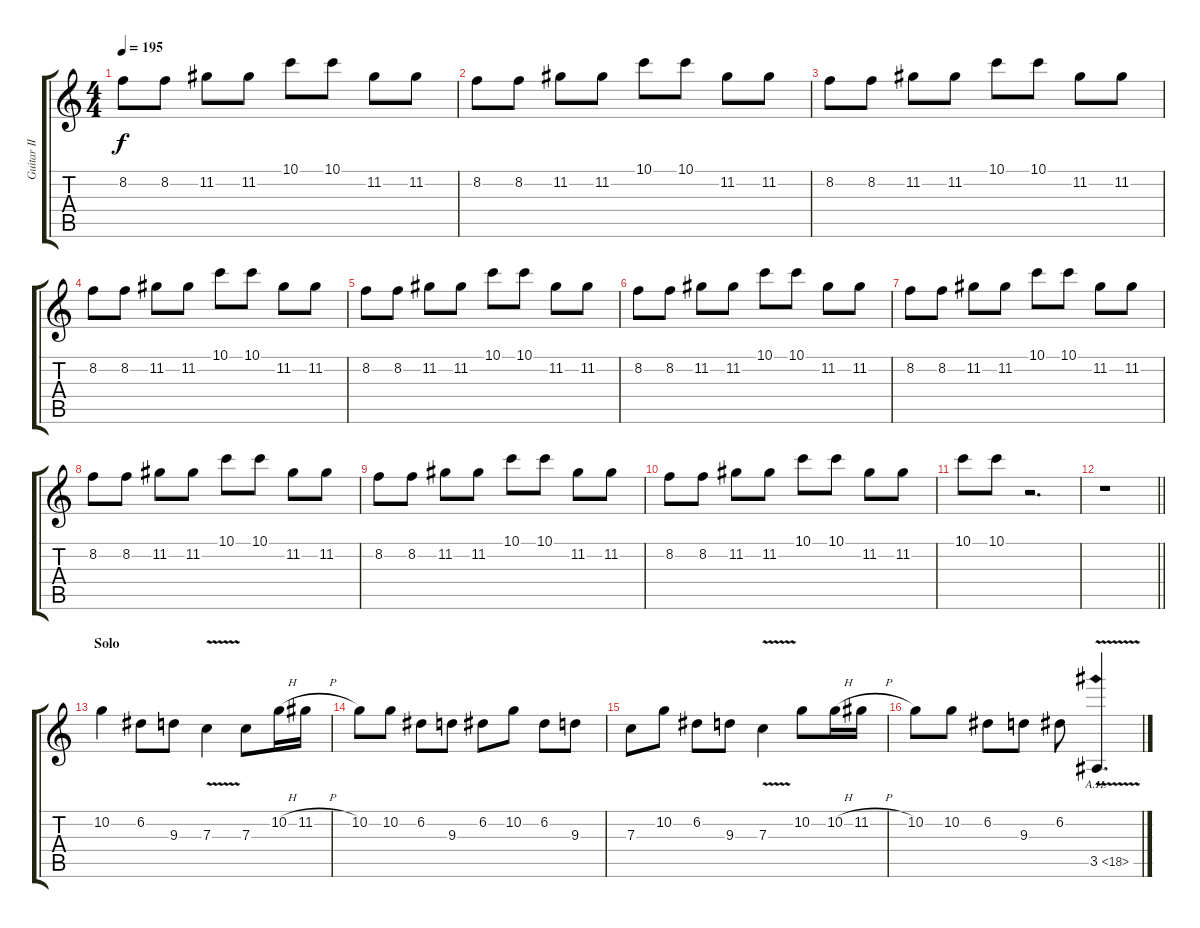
\track ("Guitar II" "Guitar II") {instrument distortionguitar}
\staff {score tabs}
\tuning (D4 A3 F3 C3 G2 C2) {hide}
\ts (4 4)
\tempo 195
\clef g2
\ks c
8.2.8{dy f} 8.2.8 11.2.8 11.2.8 10.1.8 10.1.8 11.2.8 11.2.8 |
8.2.8 8.2.8 11.2.8 11.2.8 10.1.8 10.1.8 11.2.8 11.2.8 |
8.2.8 8.2.8 11.2.8 11.2.8 10.1.8 10.1.8 11.2.8 11.2.8 |
8.2.8 8.2.8 11.2.8 11.2.8 10.1.8 10.1.8 11.2.8 11.2.8 |
8.2.8 8.2.8 11.2.8 11.2.8 10.1.8 10.1.8 11.2.8 11.2.8 |
8.2.8 8.2.8 11.2.8 11.2.8 10.1.8 10.1.8 11.2.8 11.2.8 |
8.2.8 8.2.8 11.2.8 11.2.8 10.1.8 10.1.8 11.2.8 11.2.8 |
8.2.8 8.2.8 11.2.8 11.2.8 10.1.8 10.1.8 11.2.8 11.2.8 |
8.2.8 8.2.8 11.2.8 11.2.8 10.1.8 10.1.8 11.2.8 11.2.8 |
8.2.8 8.2.8 11.2.8 11.2.8 10.1.8 10.1.8 11.2.8 11.2.8 |
10.1.8 10.1.8 r.2{d} |
\barLineRight lightlight
r.1 |
\section ("" "Solo")
10.2.4 6.2.8 9.3.8 7.3{v}.4 7.3.8 10.2{h}.16 11.2{h}.16 |
10.2.8 10.2.8 6.2.8 9.3.8 6.2.8 10.2.8 6.2.8 9.3.8 |
7.3.8 10.2.8 6.2.8 9.3.8 7.3{v}.4 10.2.8 10.2{h}.16 11.2{h}.16 |
10.2.8 10.2.8 6.2.8 9.3.8 6.2.8 3.5{ah 15 v}.4{d}
